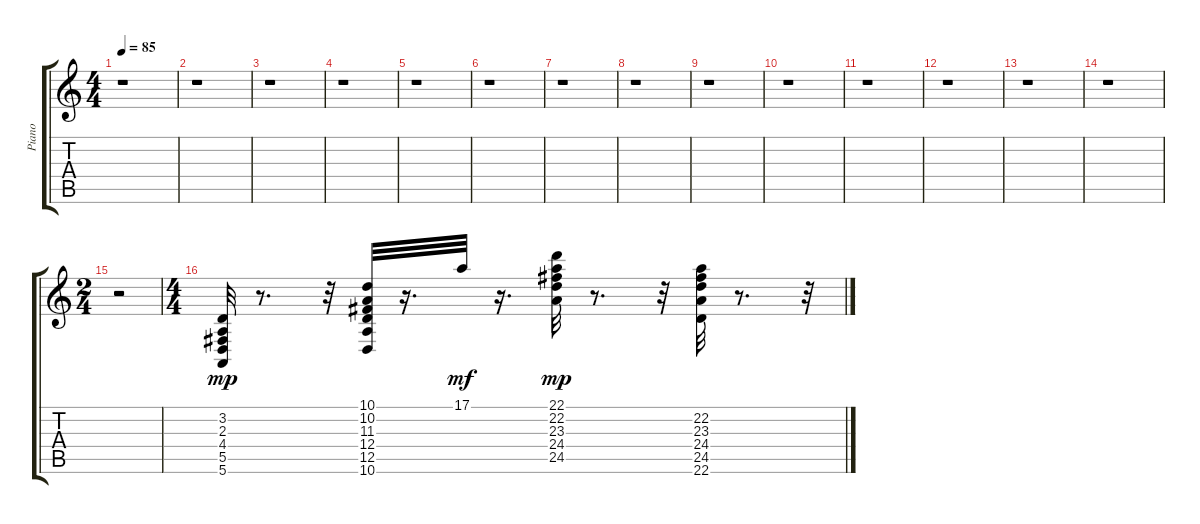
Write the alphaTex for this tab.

\track ("Piano" "Piano") {instrument electricgrandpiano}
\staff {score tabs}
\tuning (E4 B3 G3 D3 A2 E2) {hide}
\ts (4 4)
\tempo 85
\clef g2
\ks c
r.1{dy f} |
r.1 |
r.1 |
r.1 |
r.1 |
r.1 |
r.1 |
r.1 |
r.1 |
r.1 |
r.1 |
r.1 |
r.1 |
r.1 |
\ts (2 4)
r.2 |
\ts (4 4)
(3.2 2.3 4.4 5.5 5.6).32{dy mp} r.8{d} r.32 (10.1 10.2 11.3 12.4 12.5 10.6).32 r.16{d} 17.1.32{dy mf} r.16{d} (22.1 22.2 23.3 24.4 24.5).32{dy mp} r.8{d} r.32 (22.2 23.3 24.4 24.5 22.6).32 r.8{d} r.32
